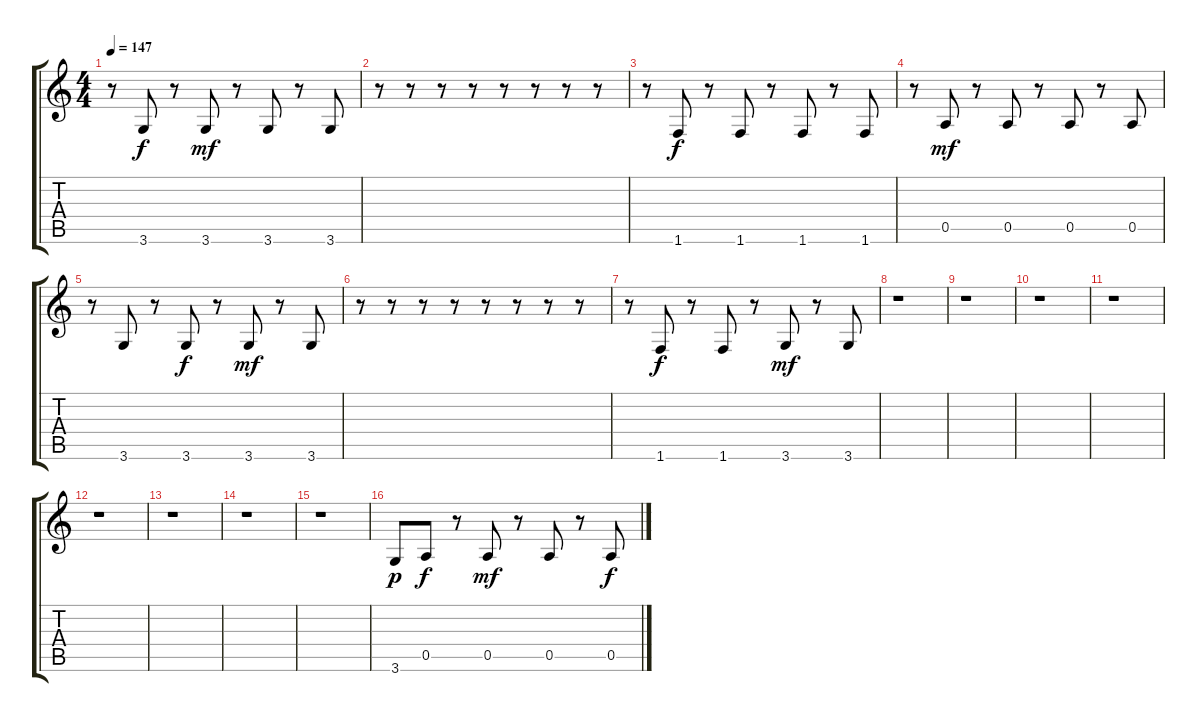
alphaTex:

\track "" {instrument synthbass1}
\staff {score tabs}
\tuning (E4 B3 G3 D3 A2 E2) {hide}
\ts (4 4)
\tempo 147
\clef g2
\ks c
r.8{dy f} 3.6.8 r.8 3.6.8{dy mf} r.8 3.6.8 r.8 3.6.8 |
r.8 r.8 r.8 r.8 r.8 r.8 r.8 r.8 |
r.8 1.6.8{dy f} r.8 1.6.8 r.8 1.6.8 r.8 1.6.8 |
r.8 0.5.8{dy mf} r.8 0.5.8 r.8 0.5.8 r.8 0.5.8 |
r.8 3.6.8 r.8 3.6.8{dy f} r.8 3.6.8{dy mf} r.8 3.6.8 |
r.8 r.8 r.8 r.8 r.8 r.8 r.8 r.8 |
r.8 1.6.8{dy f} r.8 1.6.8 r.8 3.6.8{dy mf} r.8 3.6.8 |
r.1 |
r.1 |
r.1 |
r.1 |
r.1 |
r.1 |
r.1 |
r.1 |
3.6.8{dy p} 0.5.8{dy f} r.8 0.5.8{dy mf} r.8 0.5.8 r.8 0.5.8{dy f}
